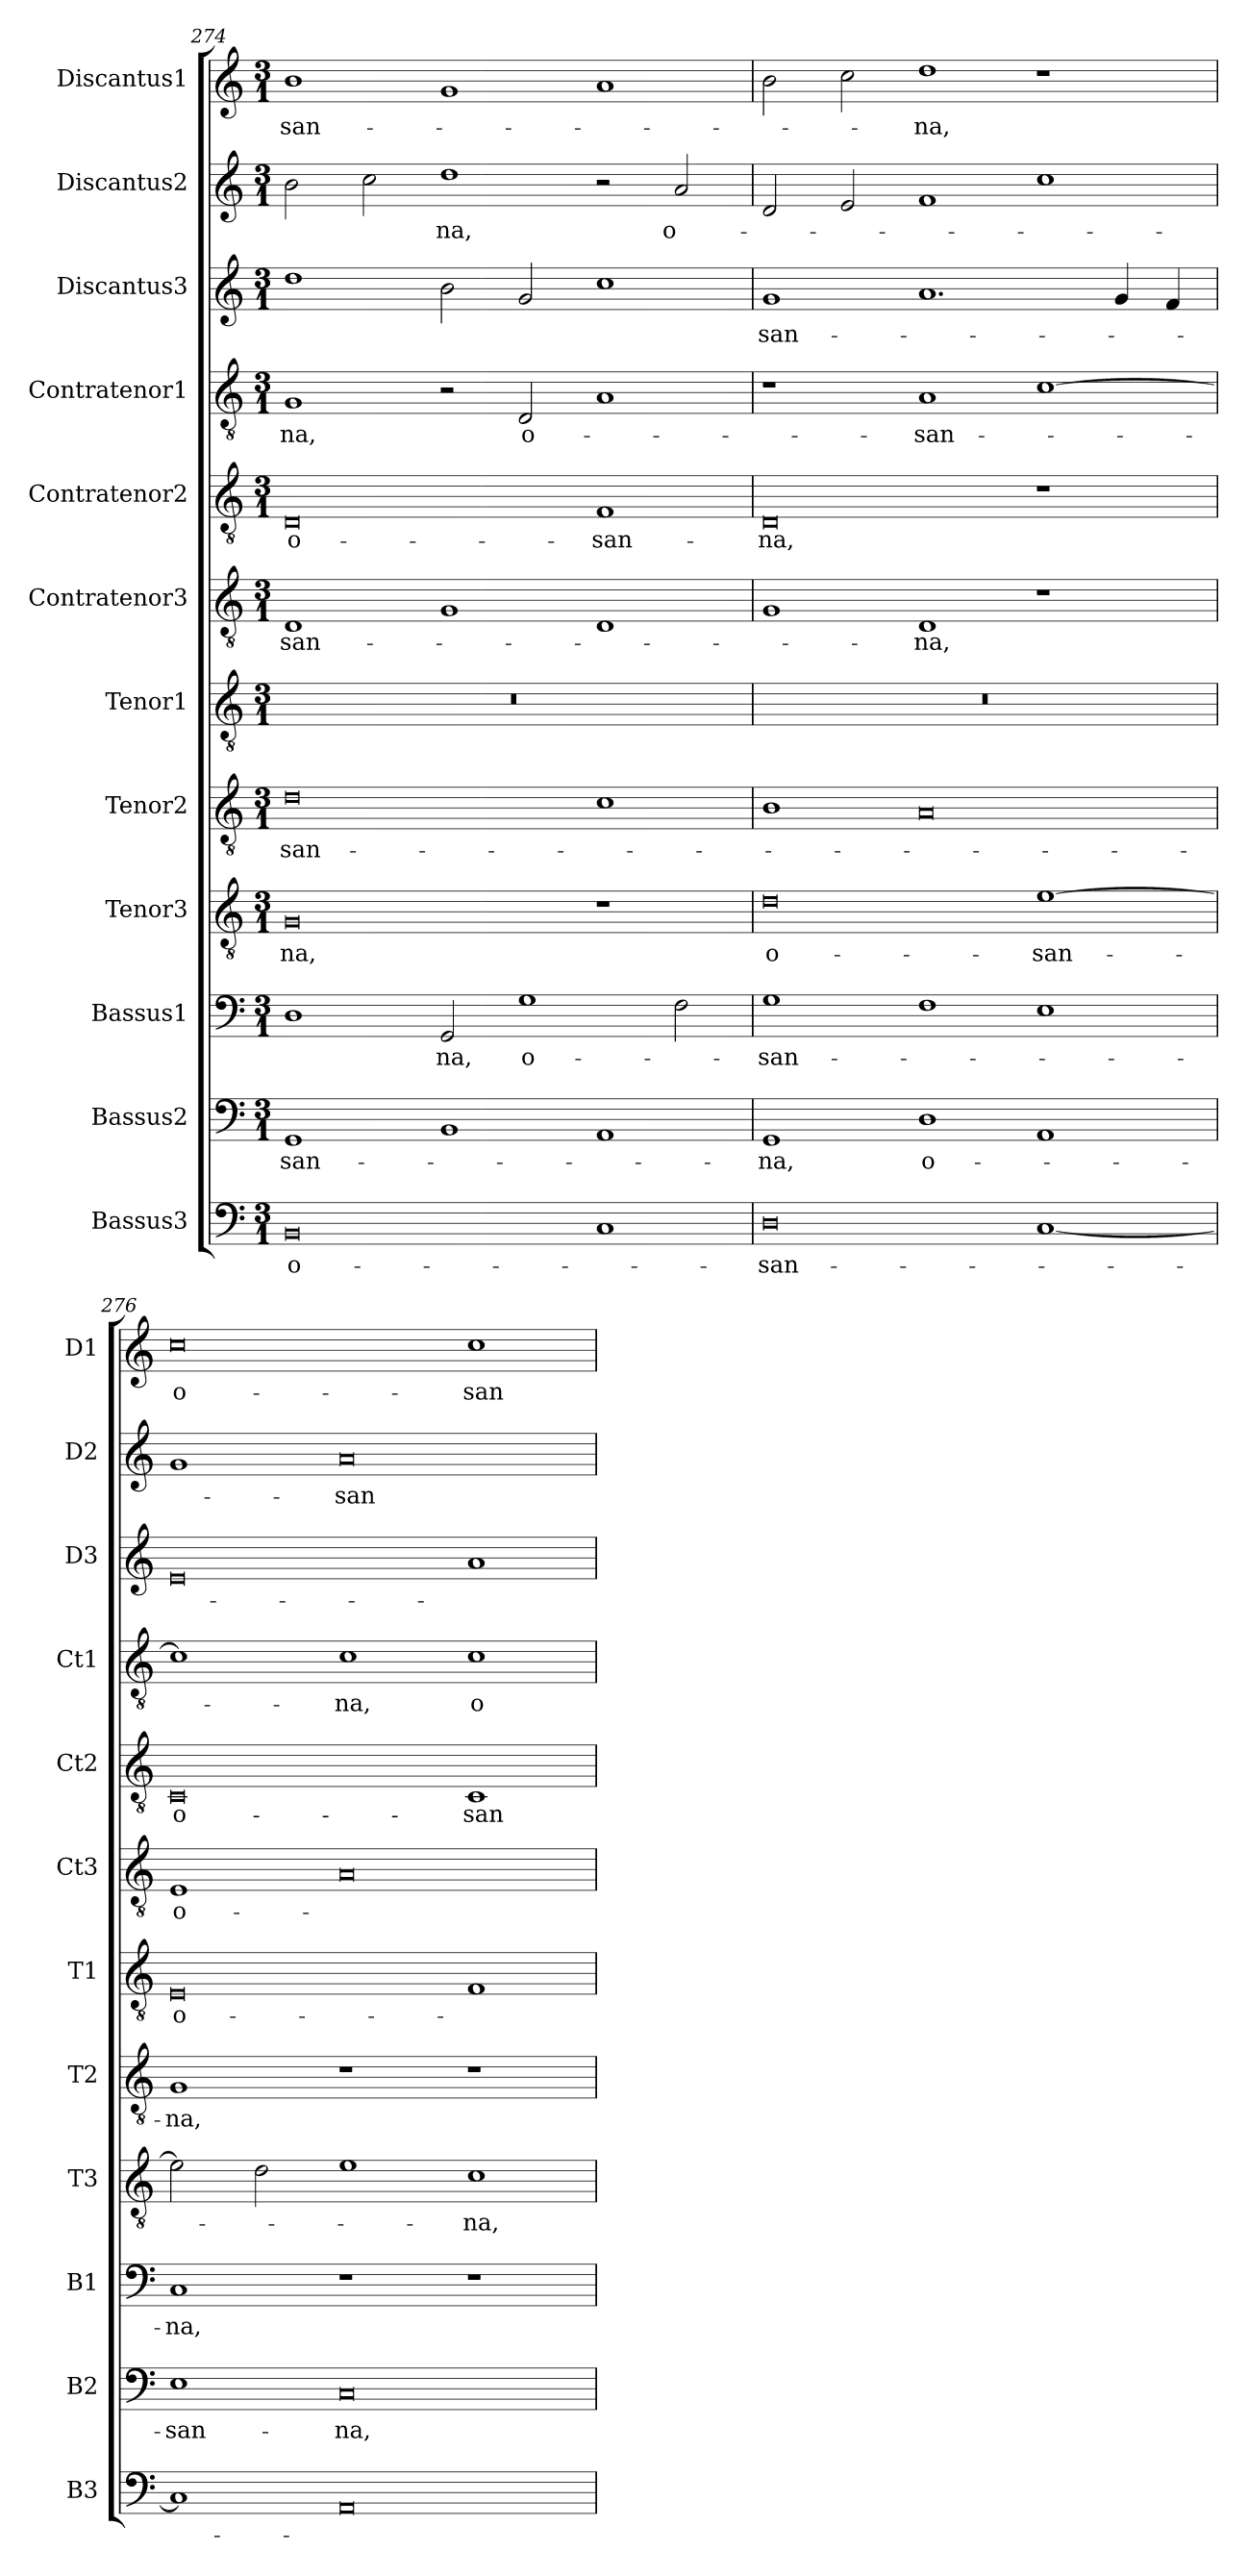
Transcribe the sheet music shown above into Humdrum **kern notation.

**kern	**text	**kern	**text	**kern	**text	**kern	**text	**kern	**text	**kern	**text	**kern	**text	**kern	**text	**kern	**text	**kern	**text	**kern	**text	**kern	**text
*part12	*part12	*part11	*part11	*part10	*part10	*part9	*part9	*part8	*part8	*part7	*part7	*part6	*part6	*part5	*part5	*part4	*part4	*part3	*part3	*part2	*part2	*part1	*part1
*staff12	*staff12	*staff11	*staff11	*staff10	*staff10	*staff9	*staff9	*staff8	*staff8	*staff7	*staff7	*staff6	*staff6	*staff5	*staff5	*staff4	*staff4	*staff3	*staff3	*staff2	*staff2	*staff1	*staff1
*I"Bassus3	*	*I"Bassus2	*	*I"Bassus1	*	*I"Tenor3	*	*I"Tenor2	*	*I"Tenor1	*	*I"Contratenor3	*	*I"Contratenor2	*	*I"Contratenor1	*	*I"Discantus3	*	*I"Discantus2	*	*I"Discantus1	*
*I'B3	*	*I'B2	*	*I'B1	*	*I'T3	*	*I'T2	*	*I'T1	*	*I'Ct3	*	*I'Ct2	*	*I'Ct1	*	*I'D3	*	*I'D2	*	*I'D1	*
*clefF4	*	*clefF4	*	*clefF4	*	*clefGv2	*	*clefGv2	*	*clefGv2	*	*clefGv2	*	*clefGv2	*	*clefGv2	*	*clefG2	*	*clefG2	*	*clefG2	*
*k[]	*	*k[]	*	*k[]	*	*k[]	*	*k[]	*	*k[]	*	*k[]	*	*k[]	*	*k[]	*	*k[]	*	*k[]	*	*k[]	*
*M3/1	*	*M3/1	*	*M3/1	*	*M3/1	*	*M3/1	*	*M3/1	*	*M3/1	*	*M3/1	*	*M3/1	*	*M3/1	*	*M3/1	*	*M3/1	*
=274	=274	=274	=274	=274	=274	=274	=274	=274	=274	=274	=274	=274	=274	=274	=274	=274	=274	=274	=274	=274	=274	=274	=274
0BB/	o-	1GG/	-san-	1D\	.	0G/	-na,	0d\	-san-	0.r	.	1D/	-san-	0D/	o-	1G/	-na,	1dd\	.	2b\	.	1b\	-san-
.	.	.	.	.	.	.	.	.	.	.	.	.	.	.	.	.	.	.	.	2cc\	.	.	.
.	.	1BB/	.	2GG/	-na,	.	.	.	.	.	.	1G/	.	.	.	2r	.	2b\	.	1dd\	-na,	1g/	.
.	.	.	.	1G\	o-	.	.	.	.	.	.	.	.	.	.	2D/	o-	2g/	.	.	.	.	.
1C/	.	1AA/	.	.	.	1r	.	1c\	.	.	.	1D/	.	1F/	-san-	1A/	.	1cc\	.	2r	.	1a/	.
.	.	.	.	2F\	.	.	.	.	.	.	.	.	.	.	.	.	.	.	.	2a/	o-	.	.
=275	=275	=275	=275	=275	=275	=275	=275	=275	=275	=275	=275	=275	=275	=275	=275	=275	=275	=275	=275	=275	=275	=275	=275
0D\	-san-	1GG/	-na,	1G\	-san-	0d\	o-	1B\	.	0.r	.	1G/	.	0D/	-na,	1r	.	1g/	-san-	2d/	.	2b\	.
.	.	.	.	.	.	.	.	.	.	.	.	.	.	.	.	.	.	.	.	2e/	.	2cc\	.
.	.	1D\	o-	1F\	.	.	.	0A/	.	.	.	1D/	-na,	.	.	1A/	-san-	1.a/	.	1f/	.	1dd\	-na,
[1C/	.	1AA/	.	1E\	.	[1e\	-san-	.	.	.	.	1r	.	1r	.	[1c\	.	.	.	1cc\	.	1r	.
.	.	.	.	.	.	.	.	.	.	.	.	.	.	.	.	.	.	4g/	.	.	.	.	.
.	.	.	.	.	.	.	.	.	.	.	.	.	.	.	.	.	.	4f/	.	.	.	.	.
=276	=276	=276	=276	=276	=276	=276	=276	=276	=276	=276	=276	=276	=276	=276	=276	=276	=276	=276	=276	=276	=276	=276	=276
1C/]	.	1E\	-san-	1C/	-na,	2e\]	.	1G/	-na,	0E/	o-	1E/	o-	0C/	o-	1c\]	.	0e/	.	1g/	.	0cc\	o-
.	.	.	.	.	.	2d\	.	.	.	.	.	.	.	.	.	.	.	.	.	.	.	.	.
0AA/	.	0C/	-na,	1r	.	1e\	.	1r	.	.	.	0A/	.	.	.	1c\	-na,	.	.	0a/	-san-	.	.
.	.	.	.	1r	.	1c\	-na,	1r	.	1F/	.	.	.	1C/	-san-	1c\	o-	1a/	.	.	.	1cc\	-san-
=	=	=	=	=	=	=	=	=	=	=	=	=	=	=	=	=	=	=	=	=	=	=	=
*-	*-	*-	*-	*-	*-	*-	*-	*-	*-	*-	*-	*-	*-	*-	*-	*-	*-	*-	*-	*-	*-	*-	*-
